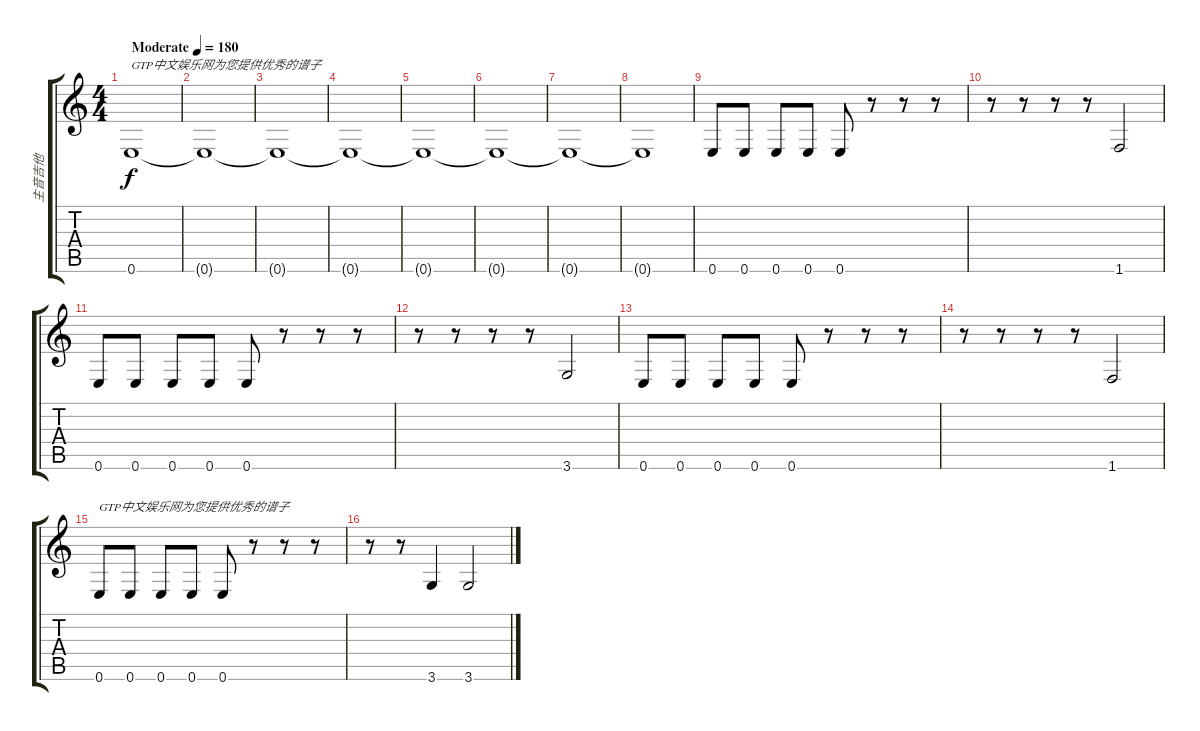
\track ("主音吉他" "主音吉他") {instrument distortionguitar}
\staff {score tabs}
\tuning (E4 B3 G3 D3 A2 E2) {hide}
\ts (4 4)
\tempo (180 "Moderate")
\clef g2
\ks c
0.6.1{txt "GTP中文娱乐网为您提供优秀的谱子" dy f instrument distortionguitar} |
0.6{t}.1 |
0.6{t}.1 |
0.6{t}.1 |
0.6{t}.1 |
0.6{t}.1 |
0.6{t}.1 |
0.6{t}.1 |
0.6.8 0.6.8 0.6.8 0.6.8 0.6.8 r.8 r.8 r.8 |
r.8 r.8 r.8 r.8 1.6.2 |
0.6.8 0.6.8 0.6.8 0.6.8 0.6.8 r.8 r.8 r.8 |
r.8 r.8 r.8 r.8 3.6.2 |
0.6.8 0.6.8 0.6.8 0.6.8 0.6.8 r.8 r.8 r.8 |
r.8 r.8 r.8 r.8 1.6.2 |
0.6.8{txt "GTP中文娱乐网为您提供优秀的谱子"} 0.6.8 0.6.8 0.6.8 0.6.8 r.8 r.8 r.8 |
r.8 r.8 3.6.4 3.6.2
